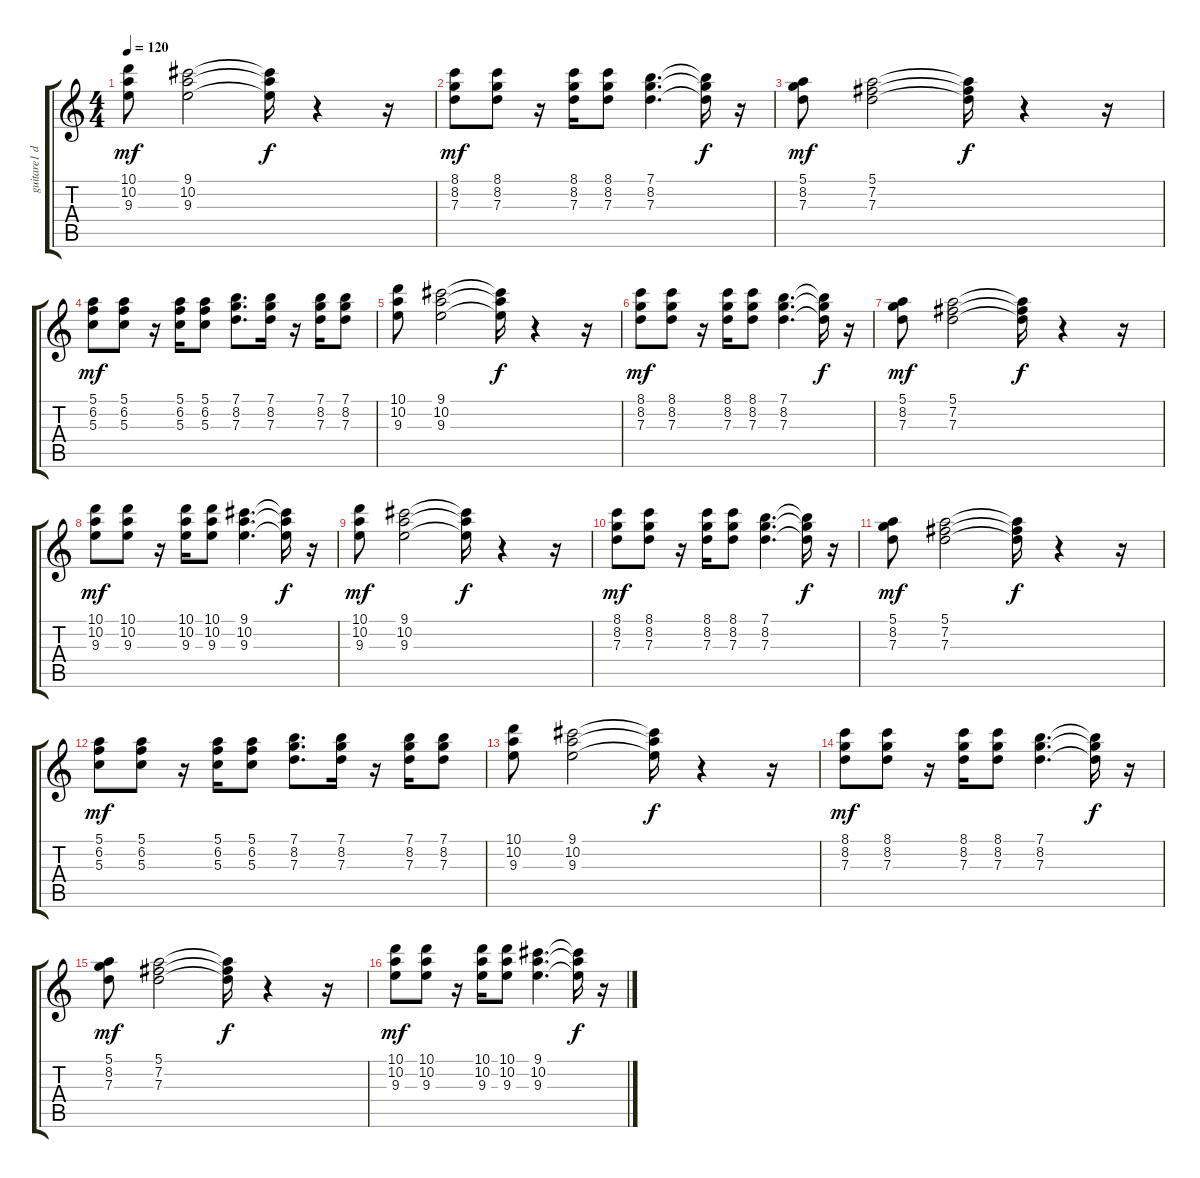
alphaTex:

\track ("guitare1 disto" "guitare1 d") {instrument distortionguitar}
\staff {score tabs}
\tuning (E4 B3 G3 D3 A2 E2) {hide}
\ts (4 4)
\tempo 120
\clef g2
\ks c
(10.1 10.2 9.3).8{dy mf} (9.1 10.2 9.3).2 (9.1{t} 10.2{t} 9.3{t}).16{dy f} r.4 r.16 |
(8.1 8.2 7.3).8{dy mf} (8.1 8.2 7.3).8 r.16 (8.1 8.2 7.3).16 (8.1 8.2 7.3).8 (7.1 8.2 7.3).4{d} (7.1{t} 8.2{t} 7.3{t}).16{dy f} r.16 |
(5.1 8.2 7.3).8{dy mf} (5.1 7.2 7.3).2 (5.1{t} 7.2{t} 7.3{t}).16{dy f} r.4 r.16 |
(5.1 6.2 5.3).8{dy mf} (5.1 6.2 5.3).8 r.16 (5.1 6.2 5.3).16 (5.1 6.2 5.3).8 (7.1 8.2 7.3).8{d} (7.1 8.2 7.3).16 r.16 (7.1 8.2 7.3).16 (7.1 8.2 7.3).8 |
(10.1 10.2 9.3).8 (9.1 10.2 9.3).2 (9.1{t} 10.2{t} 9.3{t}).16{dy f} r.4 r.16 |
(8.1 8.2 7.3).8{dy mf} (8.1 8.2 7.3).8 r.16 (8.1 8.2 7.3).16 (8.1 8.2 7.3).8 (7.1 8.2 7.3).4{d} (7.1{t} 8.2{t} 7.3{t}).16{dy f} r.16 |
(5.1 8.2 7.3).8{dy mf} (5.1 7.2 7.3).2 (5.1{t} 7.2{t} 7.3{t}).16{dy f} r.4 r.16 |
(10.1 10.2 9.3).8{dy mf} (10.1 10.2 9.3).8 r.16 (10.1 10.2 9.3).16 (10.1 10.2 9.3).8 (9.1 10.2 9.3).4{d} (9.1{t} 10.2{t} 9.3{t}).16{dy f} r.16 |
(10.1 10.2 9.3).8{dy mf} (9.1 10.2 9.3).2 (9.1{t} 10.2{t} 9.3{t}).16{dy f} r.4 r.16 |
(8.1 8.2 7.3).8{dy mf} (8.1 8.2 7.3).8 r.16 (8.1 8.2 7.3).16 (8.1 8.2 7.3).8 (7.1 8.2 7.3).4{d} (7.1{t} 8.2{t} 7.3{t}).16{dy f} r.16 |
(5.1 8.2 7.3).8{dy mf} (5.1 7.2 7.3).2 (5.1{t} 7.2{t} 7.3{t}).16{dy f} r.4 r.16 |
(5.1 6.2 5.3).8{dy mf} (5.1 6.2 5.3).8 r.16 (5.1 6.2 5.3).16 (5.1 6.2 5.3).8 (7.1 8.2 7.3).8{d} (7.1 8.2 7.3).16 r.16 (7.1 8.2 7.3).16 (7.1 8.2 7.3).8 |
(10.1 10.2 9.3).8 (9.1 10.2 9.3).2 (9.1{t} 10.2{t} 9.3{t}).16{dy f} r.4 r.16 |
(8.1 8.2 7.3).8{dy mf} (8.1 8.2 7.3).8 r.16 (8.1 8.2 7.3).16 (8.1 8.2 7.3).8 (7.1 8.2 7.3).4{d} (7.1{t} 8.2{t} 7.3{t}).16{dy f} r.16 |
(5.1 8.2 7.3).8{dy mf} (5.1 7.2 7.3).2 (5.1{t} 7.2{t} 7.3{t}).16{dy f} r.4 r.16 |
(10.1 10.2 9.3).8{dy mf} (10.1 10.2 9.3).8 r.16 (10.1 10.2 9.3).16 (10.1 10.2 9.3).8 (9.1 10.2 9.3).4{d} (9.1{t} 10.2{t} 9.3{t}).16{dy f} r.16
